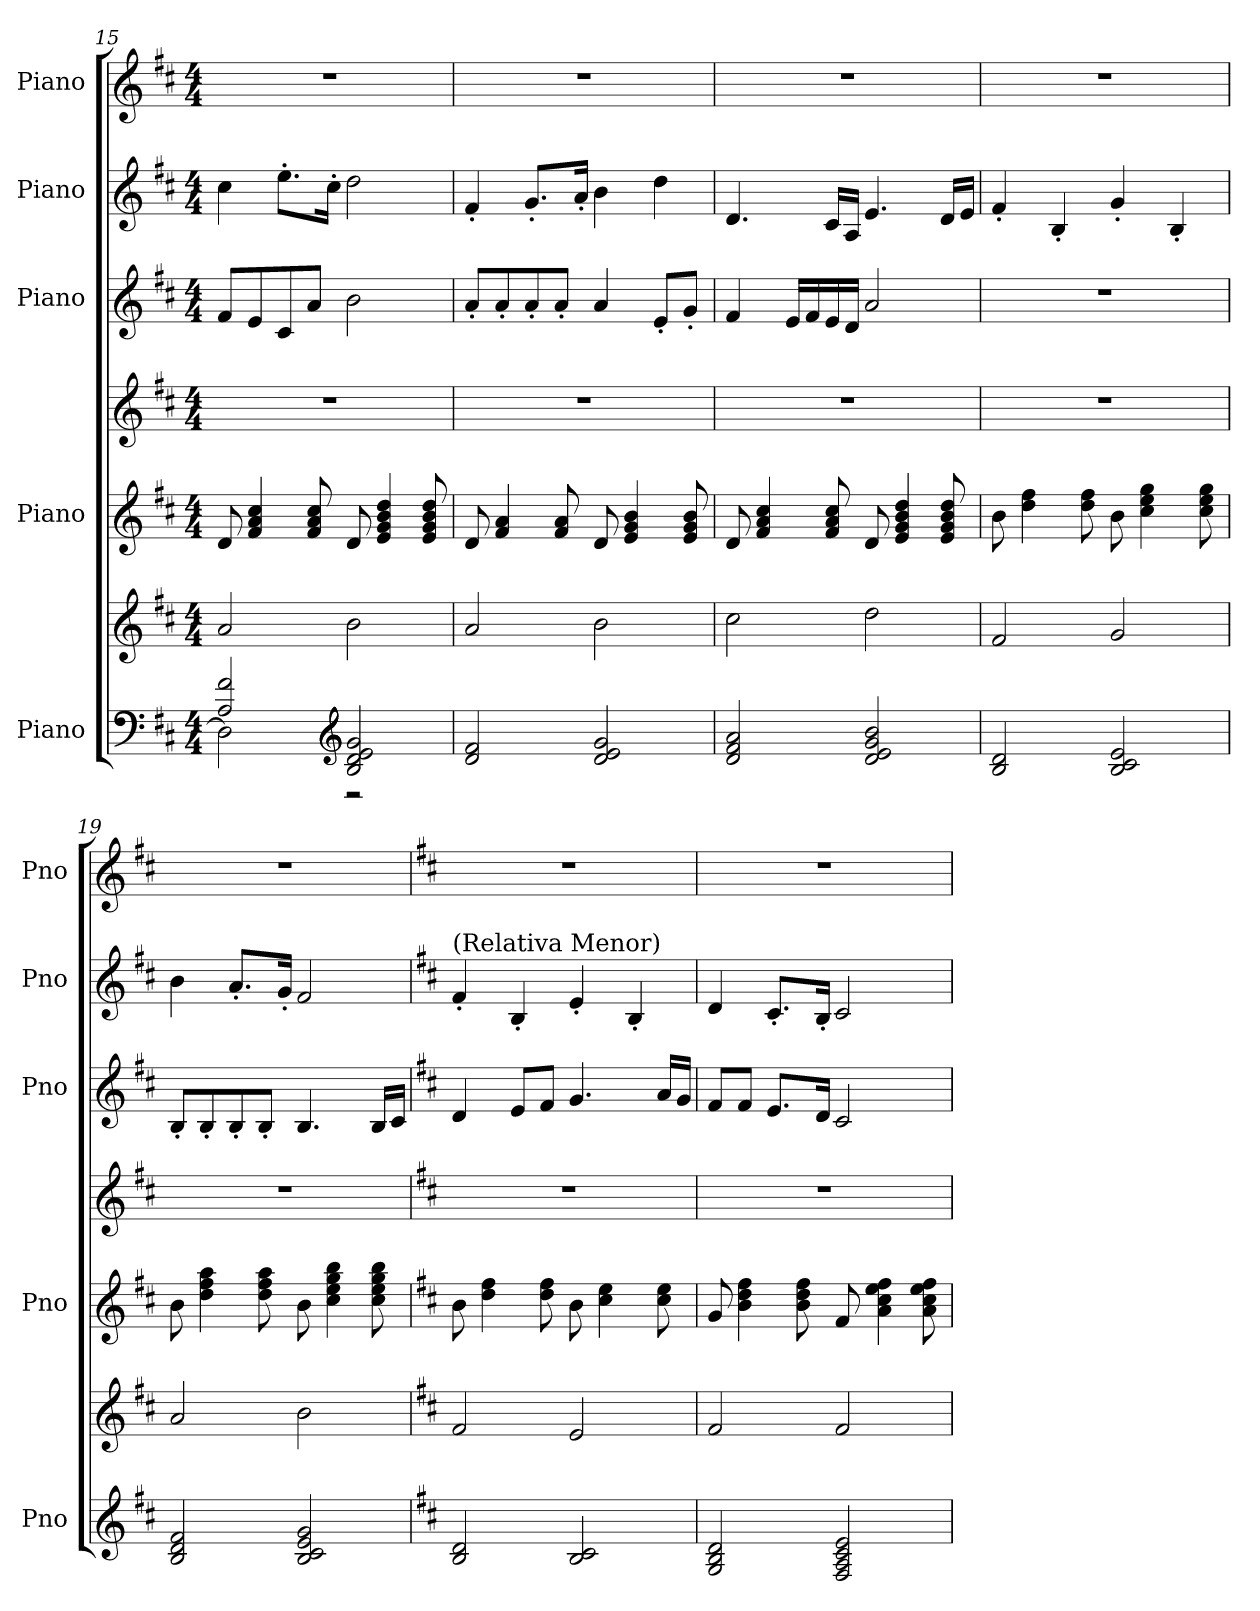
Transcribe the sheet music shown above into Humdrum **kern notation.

**kern	**kern	**kern	**kern	**kern	**kern	**kern
*part5	*part5	*part4	*part4	*part3	*part2	*part1
*staff7	*staff6	*staff5	*staff4	*staff3	*staff2	*staff1
*I"Piano	*	*I"Piano	*	*I"Piano	*I"Piano	*I"Piano
*I'Pno	*	*I'Pno	*	*I'Pno	*I'Pno	*I'Pno
*clefF4	*clefG2	*clefG2	*clefG2	*clefG2	*clefG2	*clefG2
*k[f#c#]	*k[f#c#]	*k[f#c#]	*k[f#c#]	*k[f#c#]	*k[f#c#]	*k[f#c#]
*M4/4	*M4/4	*M4/4	*M4/4	*M4/4	*M4/4	*M4/4
=15	=15	=15	=15	=15	=15	=15
*^	*	*	*	*	*	*
2A/ 2f#/	2D\]	2a/	8d/	1r	8f#/L	4cc#\	1r
.	.	.	4f#/ 4a/ 4cc#/	.	8e/	.	.
.	.	.	.	.	8c#/	8.ee'\L	.
.	.	.	8f#/ 8a/ 8cc#/	.	8a/J	.	.
.	.	.	.	.	.	16cc#'\Jk	.
*clefG2	*	*	*	*	*	*	*
2B/ 2d/ 2e/ 2g/	2r	2b\	8d/	.	2b\	2dd\	.
.	.	.	4e/ 4g/ 4b/ 4dd/	.	.	.	.
.	.	.	8e/ 8g/ 8b/ 8dd/	.	.	.	.
*v	*v	*	*	*	*	*	*
=16	=16	=16	=16	=16	=16	=16
2d/ 2f#/	2a/	8d/	1r	8a'/L	4f#'/	1r
.	.	4f#/ 4a/	.	8a'/	.	.
.	.	.	.	8a'/	8.g'/L	.
.	.	8f#/ 8a/	.	8a'/J	.	.
.	.	.	.	.	16a'/Jk	.
2d/ 2e/ 2g/	2b\	8d/	.	4a/	4b\	.
.	.	4e/ 4g/ 4b/	.	.	.	.
.	.	.	.	8e'/L	4dd\	.
.	.	8e/ 8g/ 8b/	.	8g'/J	.	.
!!LO:LB:g=z
=17	=17	=17	=17	=17	=17	=17
2d/ 2f#/ 2a/	2cc#\	8d/	1r	4f#/	4.d/	1r
.	.	4f#/ 4a/ 4cc#/	.	.	.	.
.	.	.	.	16e/LL	.	.
.	.	.	.	16f#/	.	.
.	.	8f#/ 8a/ 8cc#/	.	16e/	16c#/LL	.
.	.	.	.	16d/JJ	16A/JJ	.
2d/ 2e/ 2g/ 2b/	2dd\	8d/	.	2a/	4.e/	.
.	.	4e/ 4g/ 4b/ 4dd/	.	.	.	.
.	.	8e/ 8g/ 8b/ 8dd/	.	.	16d/LL	.
.	.	.	.	.	16e/JJ	.
=18	=18	=18	=18	=18	=18	=18
2B/ 2d/	2f#/	8b\	1r	1r	4f#'/	1r
.	.	4dd\ 4ff#\	.	.	.	.
.	.	.	.	.	4B'/	.
.	.	8dd\ 8ff#\	.	.	.	.
2B/ 2c#/ 2e/	2g/	8b\	.	.	4g'/	.
.	.	4cc#\ 4ee\ 4gg\	.	.	.	.
.	.	.	.	.	4B'/	.
.	.	8cc#\ 8ee\ 8gg\	.	.	.	.
=19	=19	=19	=19	=19	=19	=19
2B/ 2d/ 2f#/	2a/	8b\	1r	8B'/L	4b\	1r
.	.	4dd\ 4ff#\ 4aa\	.	8B'/	.	.
.	.	.	.	8B'/	8.a'/L	.
.	.	8dd\ 8ff#\ 8aa\	.	8B'/J	.	.
.	.	.	.	.	16g'/Jk	.
2B/ 2c#/ 2e/ 2g/	2b\	8b\	.	4.B/	2f#/	.
.	.	4cc#\ 4ee\ 4gg\ 4bb\	.	.	.	.
.	.	8cc#\ 8ee\ 8gg\ 8bb\	.	16B/LL	.	.
.	.	.	.	16c#/JJ	.	.
=20	=20	=20	=20	=20	=20	=20
*k[f#c#]	*k[f#c#]	*k[f#c#]	*k[f#c#]	*k[f#c#]	*k[f#c#]	*k[f#c#]
!	!	!	!	!	!LO:TX:a:t=(Relativa Menor)	!
2B/ 2d/	2f#/	8b\	1r	4d/	4f#'/	1r
.	.	4dd\ 4ff#\	.	.	.	.
.	.	.	.	8e/L	4B'/	.
.	.	8dd\ 8ff#\	.	8f#/J	.	.
2B/ 2c#/	2e/	8b\	.	4.g/	4e'/	.
.	.	4cc#\ 4ee\	.	.	.	.
.	.	.	.	.	4B'/	.
.	.	8cc#\ 8ee\	.	16a/LL	.	.
.	.	.	.	16g/JJ	.	.
!!LO:PB:g=z
=21	=21	=21	=21	=21	=21	=21
2G/ 2B/ 2d/	2f#/	8g/	1r	8f#/L	4d/	1r
.	.	4b\ 4dd\ 4ff#\	.	8f#/J	.	.
.	.	.	.	8.e/L	8.c#'/L	.
.	.	8b\ 8dd\ 8ff#\	.	.	.	.
.	.	.	.	16d/Jk	16B'/Jk	.
2F#/ 2A/ 2c#/ 2e/	2f#/	8f#/	.	2c#/	2c#/	.
.	.	4a\ 4cc#\ 4ee\ 4ff#\	.	.	.	.
.	.	8a\ 8cc#\ 8ee\ 8ff#\	.	.	.	.
=	=	=	=	=	=	=
*-	*-	*-	*-	*-	*-	*-
